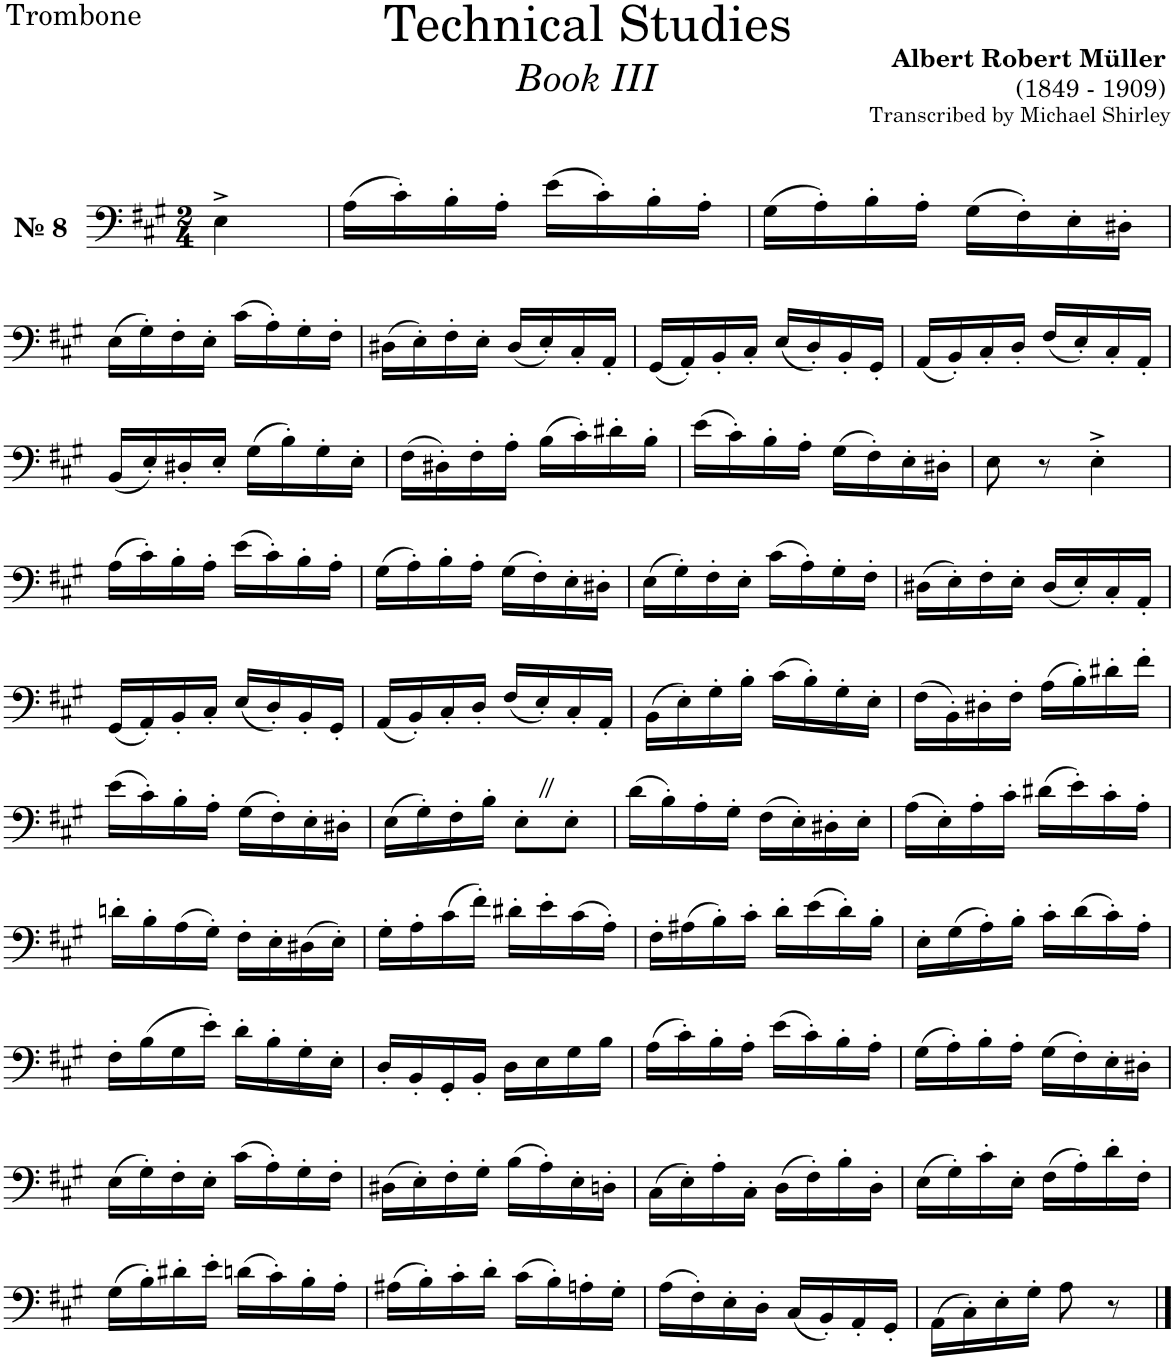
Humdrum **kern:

**kern
*part1
*staff1
*I"Trombone
*I'Tbn.
*clefF4
*k[f#c#g#]
*M2/4
=1
!LO:TX:a:B:t=№ 8
4E^\
=2
(16A\LL
16c#'\)
16B'\
16A'\JJ
(16e\LL
16c#'\)
16B'\
16A'\JJ
=3
(16G#\LL
16A'\)
16B'\
16A'\JJ
(16G#\LL
16F#'\)
16E'\
16D#X'\JJ
!!LO:LB:g=z
=4
(16E\LL
16G#'\)
16F#'\
16E'\JJ
(16c#\LL
16A'\)
16G#'\
16F#'\JJ
=5
(16D#X\LL
16E'\)
16F#'\
16E'\JJ
(16D#/LL
16E'/)
16C#'/
16AA'/JJ
=6
(16GG#/LL
16AA'/)
16BB'/
16C#'/JJ
(16E/LL
16D'/)
16BB'/
16GG#'/JJ
=7
(16AA/LL
16BB'/)
16C#'/
16D'/JJ
(16F#/LL
16E'/)
16C#'/
16AA'/JJ
!!LO:LB:g=z
=8
(16BB/LL
16E'/)
16D#X'/
16E'/JJ
(16G#\LL
16B'\)
16G#'\
16E'\JJ
=9
(16F#\LL
16D#X'\)
16F#'\
16A'\JJ
(16B\LL
16c#'\)
16d#X'\
16B'\JJ
=10
(16e\LL
16c#'\)
16B'\
16A'\JJ
(16G#\LL
16F#'\)
16E'\
16D#X'\JJ
=11
8E\
8r
4E'^\
!!LO:LB:g=z
=12
(16A\LL
16c#'\)
16B'\
16A'\JJ
(16e\LL
16c#'\)
16B'\
16A'\JJ
=13
(16G#\LL
16A'\)
16B'\
16A'\JJ
(16G#\LL
16F#'\)
16E'\
16D#X'\JJ
=14
(16E\LL
16G#'\)
16F#'\
16E'\JJ
(16c#\LL
16A'\)
16G#'\
16F#'\JJ
=15
(16D#X\LL
16E'\)
16F#'\
16E'\JJ
(16D#/LL
16E'/)
16C#'/
16AA'/JJ
!!LO:LB:g=z
=16
(16GG#/LL
16AA'/)
16BB'/
16C#'/JJ
(16E/LL
16D'/)
16BB'/
16GG#'/JJ
=17
(16AA/LL
16BB'/)
16C#'/
16D'/JJ
(16F#/LL
16E'/)
16C#'/
16AA'/JJ
=18
(16BB\LL
16E'\)
16G#'\
16B'\JJ
(16c#\LL
16B'\)
16G#'\
16E'\JJ
=19
(16F#\LL
16BB'\)
16D#X'\
16F#'\JJ
(16A\LL
16B'\)
16d#X'\
16f#'\JJ
!!LO:LB:g=z
=20
(16e\LL
16c#'\)
16B'\
16A'\JJ
(16G#\LL
16F#'\)
16E'\
16D#X'\JJ
=21
(16E\LL
16G#'\)
16F#'\
16B'\JJ
8E'Z\L
8E'\J
=22
(16d\LL
16B'\)
16A'\
16G#'\JJ
(16F#\LL
16E'\)
16D#X'\
16E'\JJ
=23
(16A\LL
16E'\)
16A'\
16c#'\JJ
(16d#X\LL
16e'\)
16c#'\
16A'\JJ
!!LO:LB:g=z
=24
16dn'\LL
16B'\
(16A\
16G#'\JJ)
16F#'\LL
16E'\
(16D#X\
16E'\JJ)
=25
16G#'\LL
16A'\
(16c#\
16f#'\JJ)
16d#X'\LL
16e'\
(16c#\
16A'\JJ)
=26
16F#'\LL
(16A#X\
16B'\)
16c#'\JJ
16d'\LL
(16e\
16d'\)
16B'\JJ
=27
16E'\LL
(16G#\
16A'\)
16B'\JJ
16c#'\LL
(16d\
16c#'\)
16A'\JJ
!!LO:LB:g=z
=28
16F#'\LL
(16B\
16G#\
16e'\JJ)
16d'\LL
16B'\
16G#'\
16E'\JJ
=29
16D'/LL
16BB'/
16GG#'/
16BB'/JJ
16D\LL
16E\
16G#\
16B\JJ
=30
(16A\LL
16c#'\)
16B'\
16A'\JJ
(16e\LL
16c#'\)
16B'\
16A'\JJ
=31
(16G#\LL
16A'\)
16B'\
16A'\JJ
(16G#\LL
16F#'\)
16E'\
16D#X'\JJ
!!LO:LB:g=z
=32
(16E\LL
16G#'\)
16F#'\
16E'\JJ
(16c#\LL
16A'\)
16G#'\
16F#'\JJ
=33
(16D#X\LL
16E'\)
16F#'\
16G#'\JJ
(16B\LL
16A'\)
16E'\
16Dn'\JJ
=34
(16C#\LL
16E'\)
16A'\
16C#'\JJ
(16D\LL
16F#'\)
16B'\
16D'\JJ
=35
(16E\LL
16G#'\)
16c#'\
16E'\JJ
(16F#\LL
16A'\)
16d'\
16F#'\JJ
!!LO:LB:g=z
=36
(16G#\LL
16B'\)
16d#X'\
16e'\JJ
(16dn\LL
16c#'\)
16B'\
16A'\JJ
=37
(16A#X\LL
16B'\)
16c#'\
16d'\JJ
(16c#\LL
16B'\)
16An'\
16G#'\JJ
=38
(16A\LL
16F#'\)
16E'\
16D'\JJ
(16C#/LL
16BB'/)
16AA'/
16GG#'/JJ
=39
(16AA\LL
16C#'\)
16E'\
16G#'\JJ
8A\
8r
==
*-
